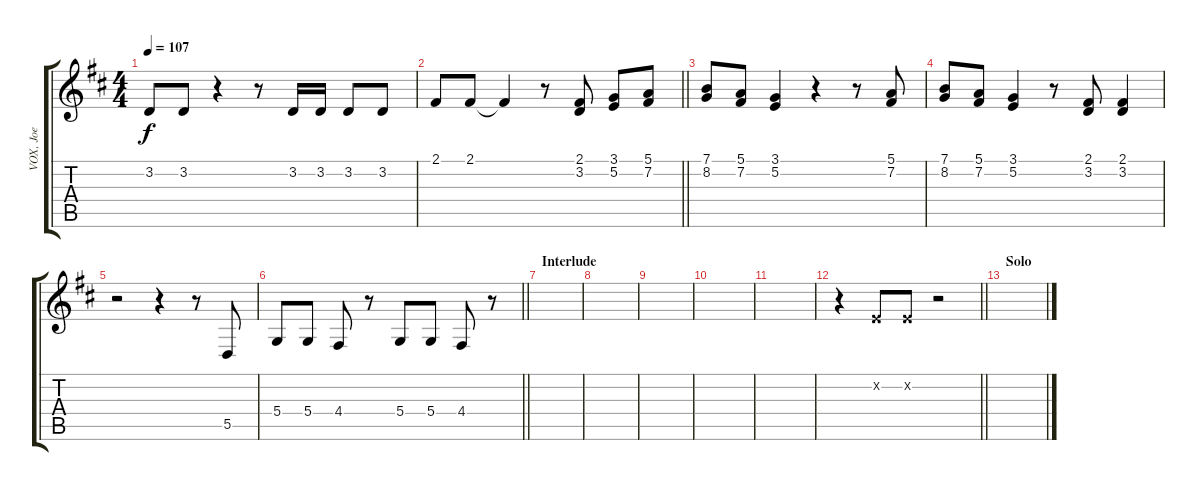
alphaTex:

\track ("VOX, Joe" "VOX, Joe") {instrument lead1square}
\staff {score tabs}
\tuning (E4 B3 G3 D3 A2 E2) {hide}
\ts (4 4)
\tempo 107
\clef g2
\ks d
3.2.8{dy f} 3.2.8 r.4 r.8 3.2.16 3.2.16 3.2.8 3.2.8 |
\barLineRight lightlight
2.1.8 2.1.8 2.1{t}.4 r.8 (2.1 3.2).8 (3.1 5.2).8 (5.1 7.2).8 |
(7.1 8.2).8 (5.1 7.2).8 (3.1 5.2).4 r.4 r.8 (5.1 7.2).8 |
(7.1 8.2).8 (5.1 7.2).8 (3.1 5.2).4 r.8 (2.1 3.2).8 (2.1 3.2).4 |
r.2 r.4 r.8 5.5.8 |
\barLineRight lightlight
5.4.8 5.4.8 4.4.8 r.8 5.4.8 5.4.8 4.4.8 r.8 |
\section ("" "Interlude")
|
|
|
|
|
\barLineRight lightlight
r.4 5.2{x}.8 5.2{x}.8 r.2 |
\section ("" "Solo")
